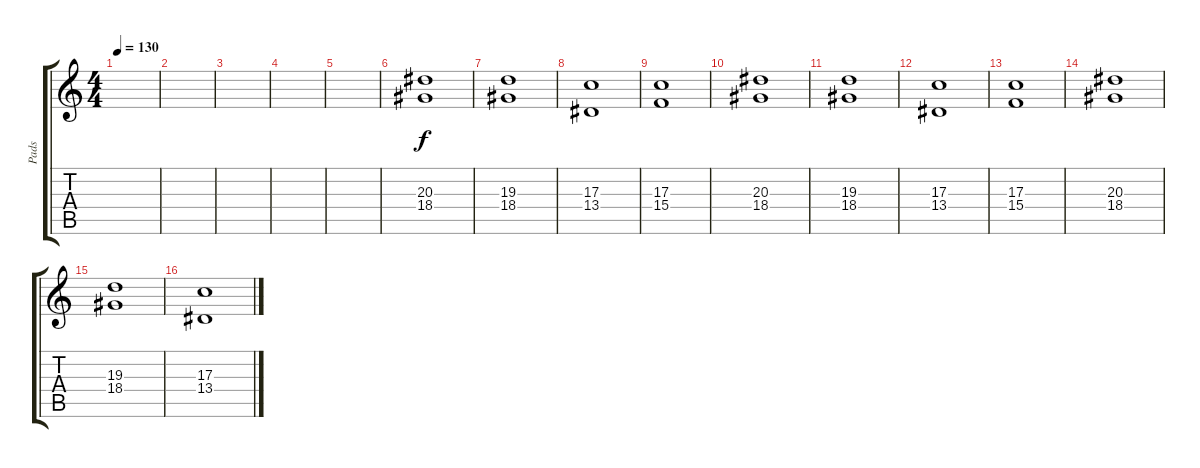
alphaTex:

\track ("Pads" "Pads") {instrument pad2warm}
\staff {score tabs}
\tuning (E4 B3 G3 D3 A2 E2) {hide}
\ts (4 4)
\tempo 130
\clef g2
\ks c
|
|
|
|
|
(20.3 18.4).1{instrument pad5bowed} |
(19.3 18.4).1 |
(17.3 13.4).1 |
(17.3 15.4).1 |
(20.3 18.4).1 |
(19.3 18.4).1 |
(17.3 13.4).1 |
(17.3 15.4).1 |
(20.3 18.4).1 |
(19.3 18.4).1 |
(17.3 13.4).1
